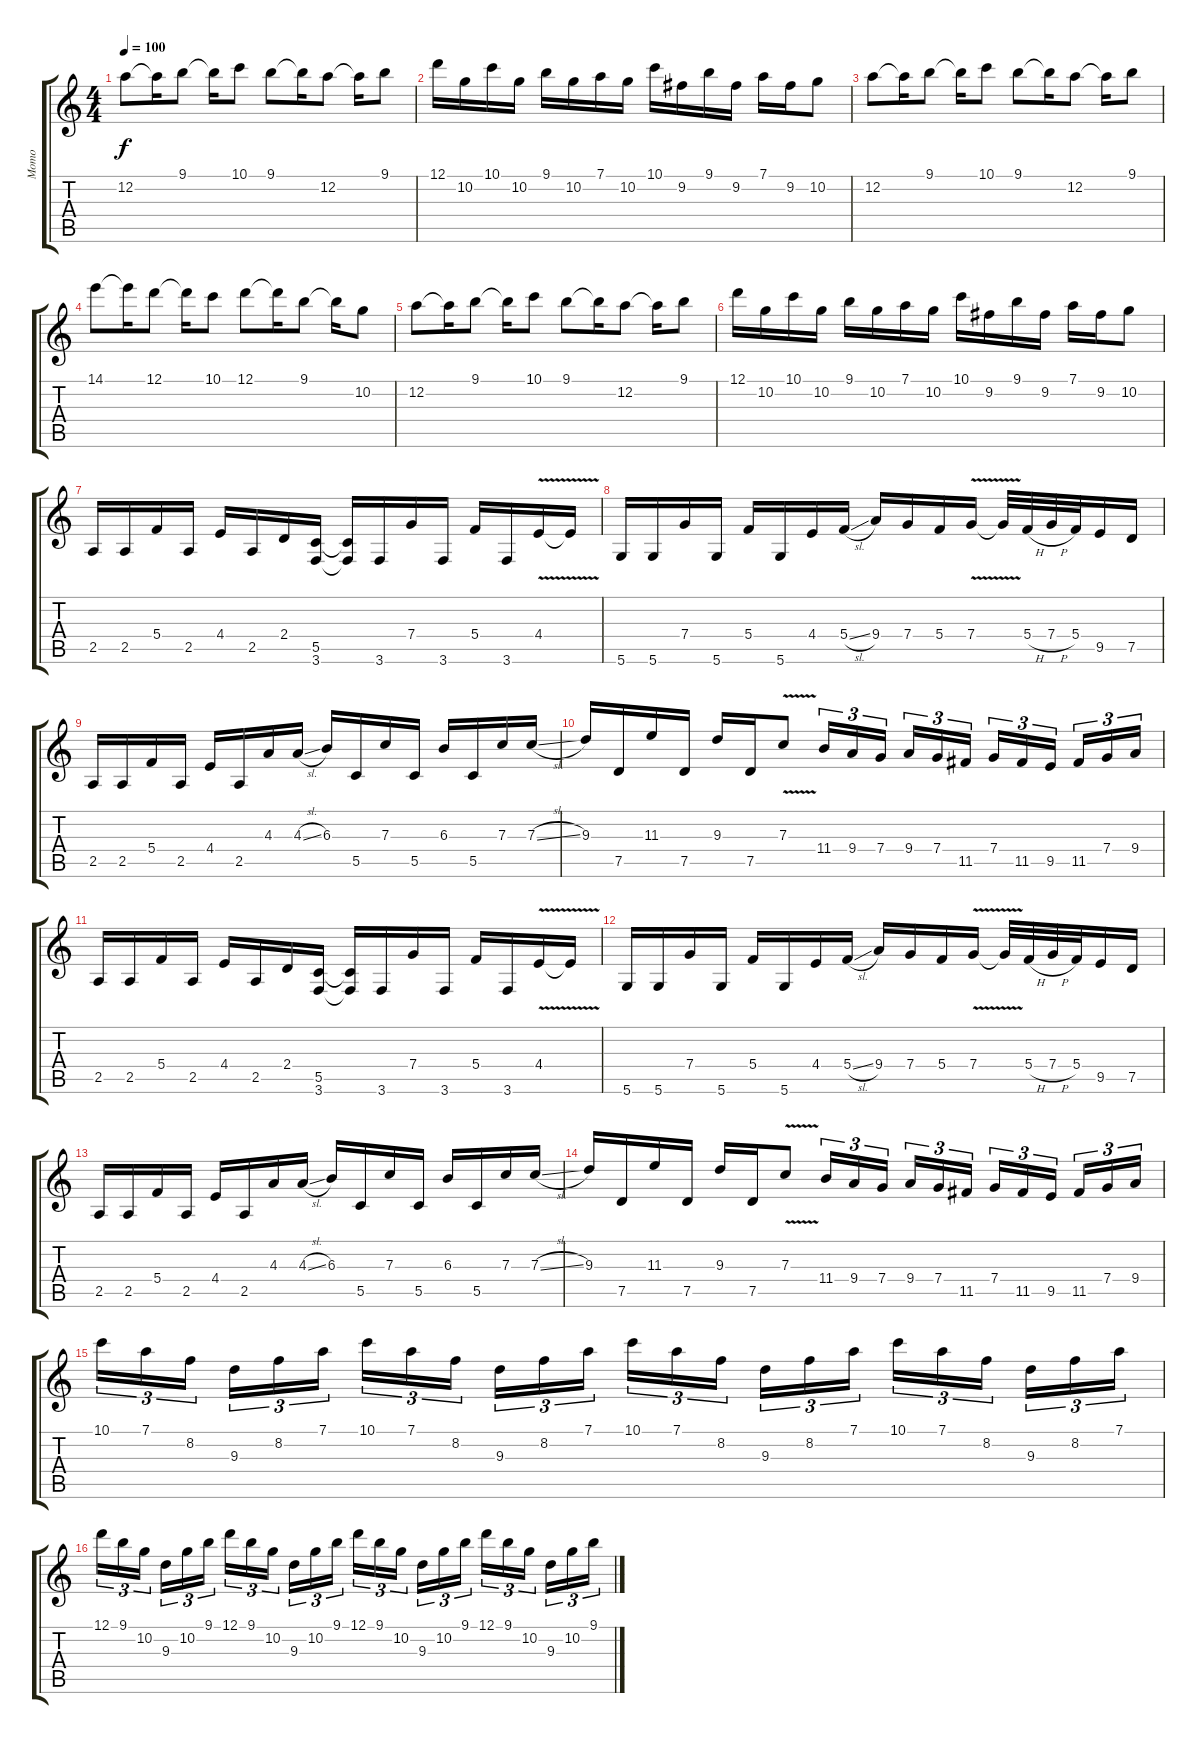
\track ("Momo" "Momo") {instrument distortionguitar}
\staff {score tabs}
\tuning (D4 A3 F3 C3 G2 D2) {hide}
\ts (4 4)
\tempo 100
\clef g2
\ks c
12.2.8{dy f} 12.2{t}.16 9.1.8 9.1{t}.16 10.1.8 9.1.8 9.1{t}.16 12.2.8 12.2{t}.16 9.1.8 |
12.1.16 10.2.16 10.1.16 10.2.16 9.1.16 10.2.16 7.1.16 10.2.16 10.1.16 9.2.16 9.1.16 9.2.16 7.1.16 9.2.16 10.2.8 |
12.2.8 12.2{t}.16 9.1.8 9.1{t}.16 10.1.8 9.1.8 9.1{t}.16 12.2.8 12.2{t}.16 9.1.8 |
14.1.8 14.1{t}.16 12.1.8 12.1{t}.16 10.1.8 12.1.8 12.1{t}.16 9.1.8 9.1{t}.16 10.2.8 |
12.2.8 12.2{t}.16 9.1.8 9.1{t}.16 10.1.8 9.1.8 9.1{t}.16 12.2.8 12.2{t}.16 9.1.8 |
12.1.16 10.2.16 10.1.16 10.2.16 9.1.16 10.2.16 7.1.16 10.2.16 10.1.16 9.2.16 9.1.16 9.2.16 7.1.16 9.2.16 10.2.8 |
2.5.16 2.5.16 5.4.16 2.5.16 4.4.16 2.5.16 2.4.16 (5.5 3.6).16 (5.5{t} 3.6{t}).16 3.6.16 7.4.16 3.6.16 5.4.16 3.6.16 4.4{v}.16 4.4{t}.16 |
5.6.16 5.6.16 7.4.16 5.6.16 5.4.16 5.6.16 4.4.16 5.4{sl}.16 9.4.16 7.4.16 5.4.16 7.4{v}.16 7.4{t}.32 5.4{h}.32 7.4{h}.32 5.4.32 9.5.16 7.5.16 |
2.5.16 2.5.16 5.4.16 2.5.16 4.4.16 2.5.16 4.3.16 4.3{sl}.16 6.3.16 5.5.16 7.3.16 5.5.16 6.3.16 5.5.16 7.3.16 7.3{sl}.16 |
9.3.16 7.5.16 11.3.16 7.5.16 9.3.16 7.5.16 7.3{v}.8 11.4.16{tu (3 2)} 9.4.16{tu (3 2)} 7.4.16{tu (3 2) beam splitsecondary} 9.4.16{tu (3 2)} 7.4.16{tu (3 2)} 11.5.16{tu (3 2)} 7.4.16{tu (3 2)} 11.5.16{tu (3 2)} 9.5.16{tu (3 2) beam splitsecondary} 11.5.16{tu (3 2)} 7.4.16{tu (3 2)} 9.4.16{tu (3 2)} |
2.5.16 2.5.16 5.4.16 2.5.16 4.4.16 2.5.16 2.4.16 (5.5 3.6).16 (5.5{t} 3.6{t}).16 3.6.16 7.4.16 3.6.16 5.4.16 3.6.16 4.4{v}.16 4.4{t}.16 |
5.6.16 5.6.16 7.4.16 5.6.16 5.4.16 5.6.16 4.4.16 5.4{sl}.16 9.4.16 7.4.16 5.4.16 7.4{v}.16 7.4{t}.32 5.4{h}.32 7.4{h}.32 5.4.32 9.5.16 7.5.16 |
2.5.16 2.5.16 5.4.16 2.5.16 4.4.16 2.5.16 4.3.16 4.3{sl}.16 6.3.16 5.5.16 7.3.16 5.5.16 6.3.16 5.5.16 7.3.16 7.3{sl}.16 |
9.3.16 7.5.16 11.3.16 7.5.16 9.3.16 7.5.16 7.3{v}.8 11.4.16{tu (3 2)} 9.4.16{tu (3 2)} 7.4.16{tu (3 2) beam splitsecondary} 9.4.16{tu (3 2)} 7.4.16{tu (3 2)} 11.5.16{tu (3 2)} 7.4.16{tu (3 2)} 11.5.16{tu (3 2)} 9.5.16{tu (3 2) beam splitsecondary} 11.5.16{tu (3 2)} 7.4.16{tu (3 2)} 9.4.16{tu (3 2)} |
10.1.16{tu (3 2)} 7.1.16{tu (3 2)} 8.2.16{tu (3 2) beam splitsecondary} 9.3.16{tu (3 2)} 8.2.16{tu (3 2)} 7.1.16{tu (3 2)} 10.1.16{tu (3 2)} 7.1.16{tu (3 2)} 8.2.16{tu (3 2) beam splitsecondary} 9.3.16{tu (3 2)} 8.2.16{tu (3 2)} 7.1.16{tu (3 2)} 10.1.16{tu (3 2)} 7.1.16{tu (3 2)} 8.2.16{tu (3 2) beam splitsecondary} 9.3.16{tu (3 2)} 8.2.16{tu (3 2)} 7.1.16{tu (3 2)} 10.1.16{tu (3 2)} 7.1.16{tu (3 2)} 8.2.16{tu (3 2) beam splitsecondary} 9.3.16{tu (3 2)} 8.2.16{tu (3 2)} 7.1.16{tu (3 2)} |
12.1.16{tu (3 2)} 9.1.16{tu (3 2)} 10.2.16{tu (3 2) beam splitsecondary} 9.3.16{tu (3 2)} 10.2.16{tu (3 2)} 9.1.16{tu (3 2)} 12.1.16{tu (3 2)} 9.1.16{tu (3 2)} 10.2.16{tu (3 2) beam splitsecondary} 9.3.16{tu (3 2)} 10.2.16{tu (3 2)} 9.1.16{tu (3 2)} 12.1.16{tu (3 2)} 9.1.16{tu (3 2)} 10.2.16{tu (3 2) beam splitsecondary} 9.3.16{tu (3 2)} 10.2.16{tu (3 2)} 9.1.16{tu (3 2)} 12.1.16{tu (3 2)} 9.1.16{tu (3 2)} 10.2.16{tu (3 2) beam splitsecondary} 9.3.16{tu (3 2)} 10.2.16{tu (3 2)} 9.1.16{tu (3 2)}
